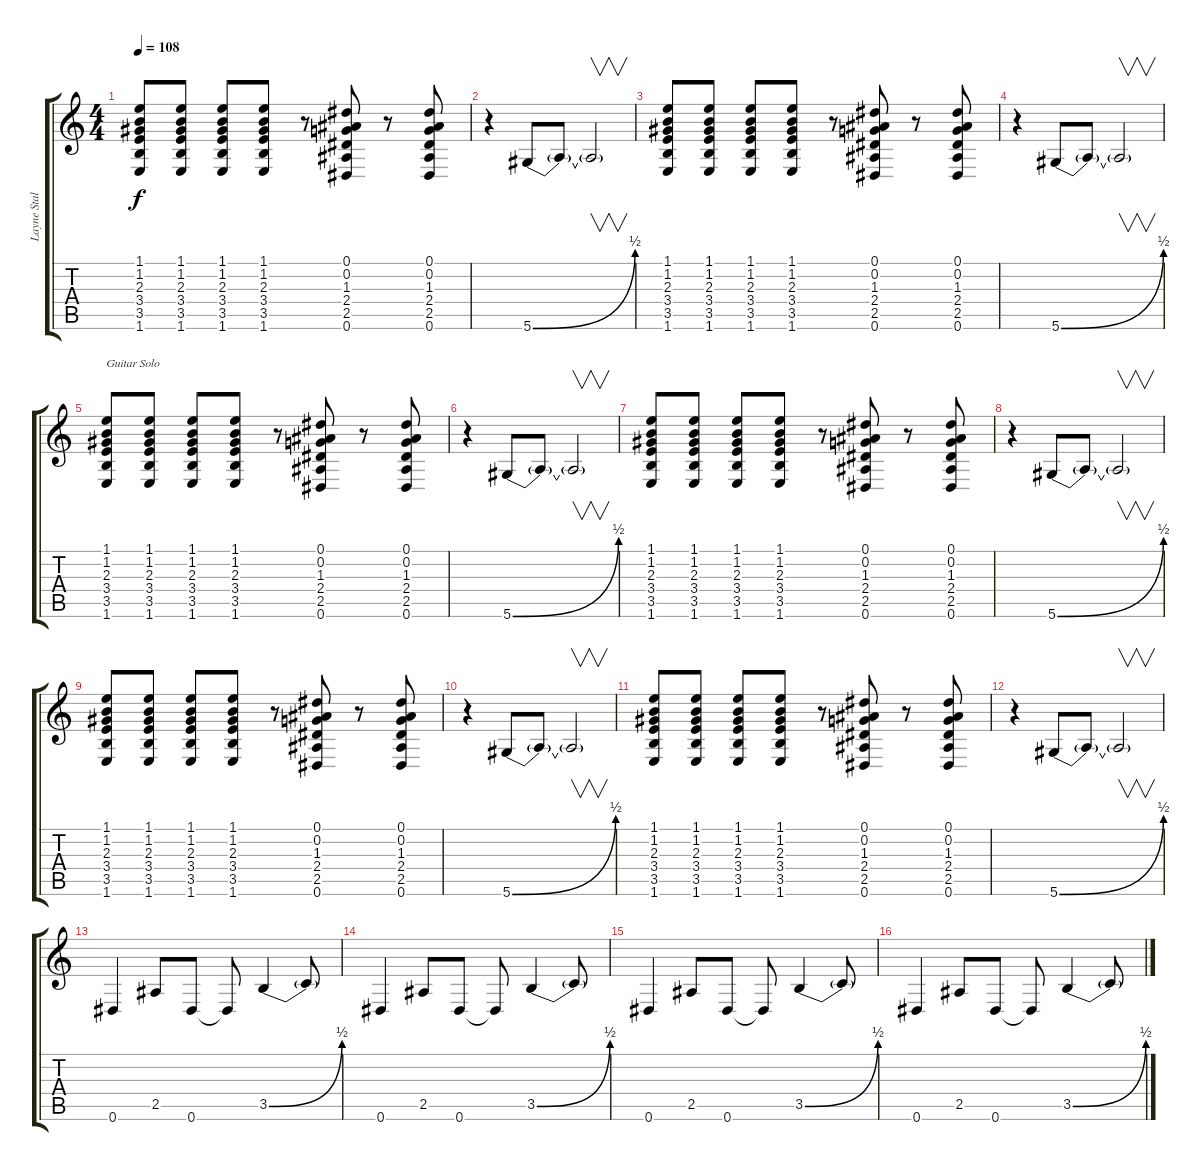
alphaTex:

\track ("Layne Staley" "Layne Stal") {instrument acousticguitarsteel}
\staff {score tabs}
\tuning (Eb4 Bb3 Gb3 Db3 Ab2 Eb2) {hide}
\ts (4 4)
\tempo 108
\clef g2
\ks c
(1.1 1.2 2.3 3.4 3.5 1.6).8{dy f} (1.1 1.2 2.3 3.4 3.5 1.6).8 (1.1 1.2 2.3 3.4 3.5 1.6).8 (1.1 1.2 2.3 3.4 3.5 1.6).8 r.8 (0.1 0.2 1.3 2.4 2.5 0.6).8 r.8 (0.1 0.2 1.3 2.4 2.5 0.6).8 |
r.4 5.6{be (bend 0 0 60 2)}.8 5.6{t}.8 5.6{t}.2{v} |
(1.1 1.2 2.3 3.4 3.5 1.6).8 (1.1 1.2 2.3 3.4 3.5 1.6).8 (1.1 1.2 2.3 3.4 3.5 1.6).8 (1.1 1.2 2.3 3.4 3.5 1.6).8 r.8 (0.1 0.2 1.3 2.4 2.5 0.6).8 r.8 (0.1 0.2 1.3 2.4 2.5 0.6).8 |
r.4 5.6{be (bend 0 0 60 2)}.8 5.6{t}.8 5.6{t}.2{v} |
(1.1 1.2 2.3 3.4 3.5 1.6).8{txt "Guitar Solo"} (1.1 1.2 2.3 3.4 3.5 1.6).8 (1.1 1.2 2.3 3.4 3.5 1.6).8 (1.1 1.2 2.3 3.4 3.5 1.6).8 r.8 (0.1 0.2 1.3 2.4 2.5 0.6).8 r.8 (0.1 0.2 1.3 2.4 2.5 0.6).8 |
r.4 5.6{be (bend 0 0 60 2)}.8 5.6{t}.8 5.6{t}.2{v} |
(1.1 1.2 2.3 3.4 3.5 1.6).8 (1.1 1.2 2.3 3.4 3.5 1.6).8 (1.1 1.2 2.3 3.4 3.5 1.6).8 (1.1 1.2 2.3 3.4 3.5 1.6).8 r.8 (0.1 0.2 1.3 2.4 2.5 0.6).8 r.8 (0.1 0.2 1.3 2.4 2.5 0.6).8 |
r.4 5.6{be (bend 0 0 60 2)}.8 5.6{t}.8 5.6{t}.2{v} |
(1.1 1.2 2.3 3.4 3.5 1.6).8 (1.1 1.2 2.3 3.4 3.5 1.6).8 (1.1 1.2 2.3 3.4 3.5 1.6).8 (1.1 1.2 2.3 3.4 3.5 1.6).8 r.8 (0.1 0.2 1.3 2.4 2.5 0.6).8 r.8 (0.1 0.2 1.3 2.4 2.5 0.6).8 |
r.4 5.6{be (bend 0 0 60 2)}.8 5.6{t}.8 5.6{t}.2{v} |
(1.1 1.2 2.3 3.4 3.5 1.6).8 (1.1 1.2 2.3 3.4 3.5 1.6).8 (1.1 1.2 2.3 3.4 3.5 1.6).8 (1.1 1.2 2.3 3.4 3.5 1.6).8 r.8 (0.1 0.2 1.3 2.4 2.5 0.6).8 r.8 (0.1 0.2 1.3 2.4 2.5 0.6).8 |
r.4 5.6{be (bend 0 0 60 2)}.8 5.6{t}.8 5.6{t}.2{v} |
0.6.4 2.5.8 0.6.8 0.6{t}.8 3.5{be (bend 0 0 60 2)}.4 3.5{t}.8 |
0.6.4 2.5.8 0.6.8 0.6{t}.8 3.5{be (bend 0 0 60 2)}.4 3.5{t}.8 |
0.6.4 2.5.8 0.6.8 0.6{t}.8 3.5{be (bend 0 0 60 2)}.4 3.5{t}.8 |
0.6.4 2.5.8 0.6.8 0.6{t}.8 3.5{be (bend 0 0 60 2)}.4 3.5{t}.8
